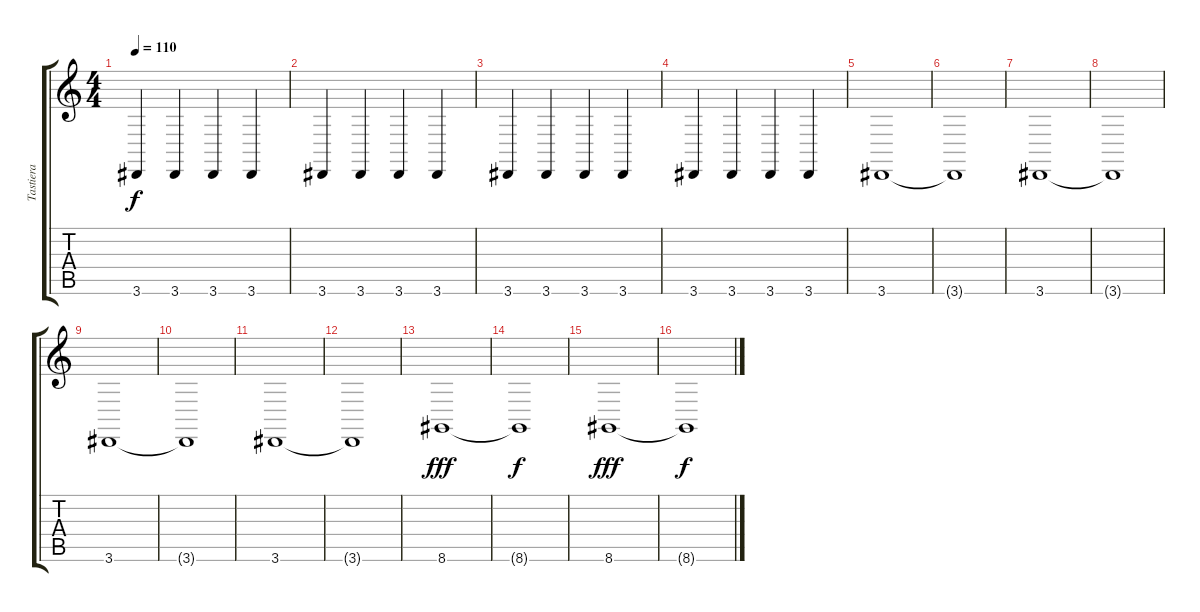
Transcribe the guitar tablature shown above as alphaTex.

\track ("Tastiera" "Tastiera") {instrument lead2sawtooth}
\staff {score tabs}
\tuning (D4 A3 F3 C3 G2 C2) {hide}
\ts (4 4)
\tempo 110
\clef g2
\ks c
3.6.4{dy f} 3.6.4 3.6.4 3.6.4 |
3.6.4 3.6.4 3.6.4 3.6.4 |
3.6.4 3.6.4 3.6.4 3.6.4 |
3.6.4 3.6.4 3.6.4 3.6.4 |
3.6.1 |
3.6{t}.1 |
3.6.1 |
3.6{t}.1 |
3.6.1 |
3.6{t}.1 |
3.6.1 |
3.6{t}.1 |
8.6.1{dy fff} |
8.6{t}.1{dy f} |
8.6.1{dy fff} |
8.6{t}.1{dy f}
